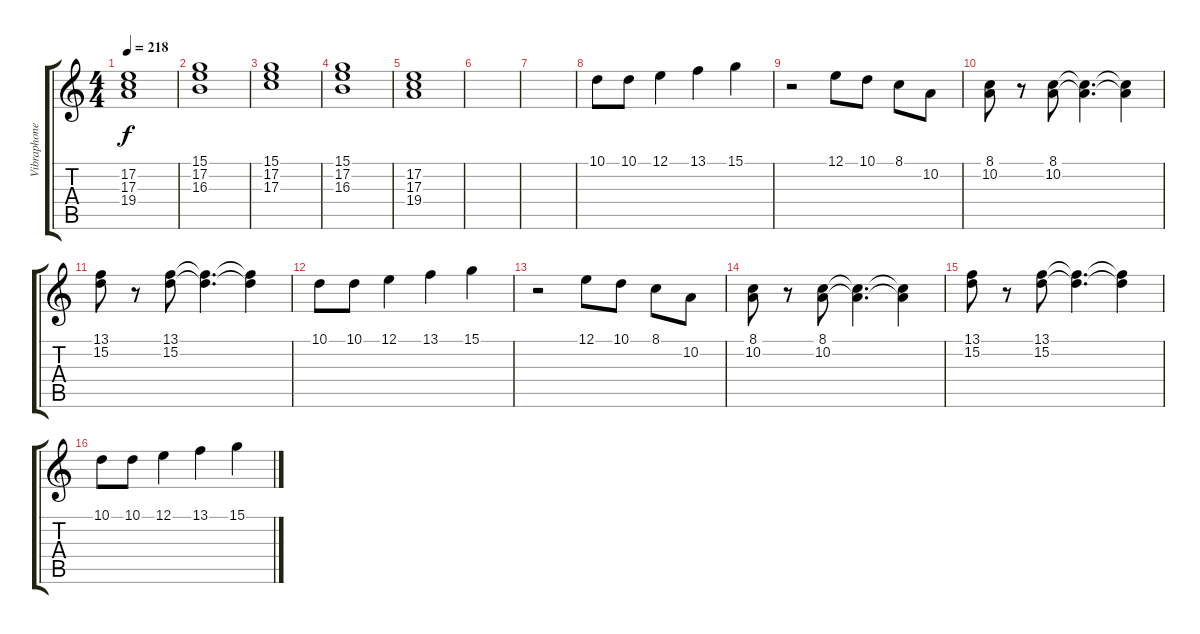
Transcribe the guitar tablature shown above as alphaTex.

\track ("Vibraphone" "Vibraphone") {instrument vibraphone}
\staff {score tabs}
\tuning (E4 B3 G3 D3 A2 E2) {hide}
\ts (4 4)
\tempo 218
\clef g2
\ks c
(17.2 17.3 19.4).1{dy f} |
(15.1 17.2 16.3).1 |
(15.1 17.2 17.3).1 |
(15.1 17.2 16.3).1 |
(17.2 17.3 19.4).1 |
|
|
10.1.8 10.1.8 12.1.4 13.1.4 15.1.4 |
r.2 12.1.8 10.1.8 8.1.8 10.2.8 |
(8.1 10.2).8 r.8 (8.1 10.2).8 (8.1{t} 10.2{t}).4{d} (8.1{t} 10.2{t}).4 |
(13.1 15.2).8 r.8 (13.1 15.2).8 (13.1{t} 15.2{t}).4{d} (13.1{t} 15.2{t}).4 |
10.1.8 10.1.8 12.1.4 13.1.4 15.1.4 |
r.2 12.1.8 10.1.8 8.1.8 10.2.8 |
(8.1 10.2).8 r.8 (8.1 10.2).8 (8.1{t} 10.2{t}).4{d} (8.1{t} 10.2{t}).4 |
(13.1 15.2).8 r.8 (13.1 15.2).8 (13.1{t} 15.2{t}).4{d} (13.1{t} 15.2{t}).4 |
10.1.8 10.1.8 12.1.4 13.1.4 15.1.4
